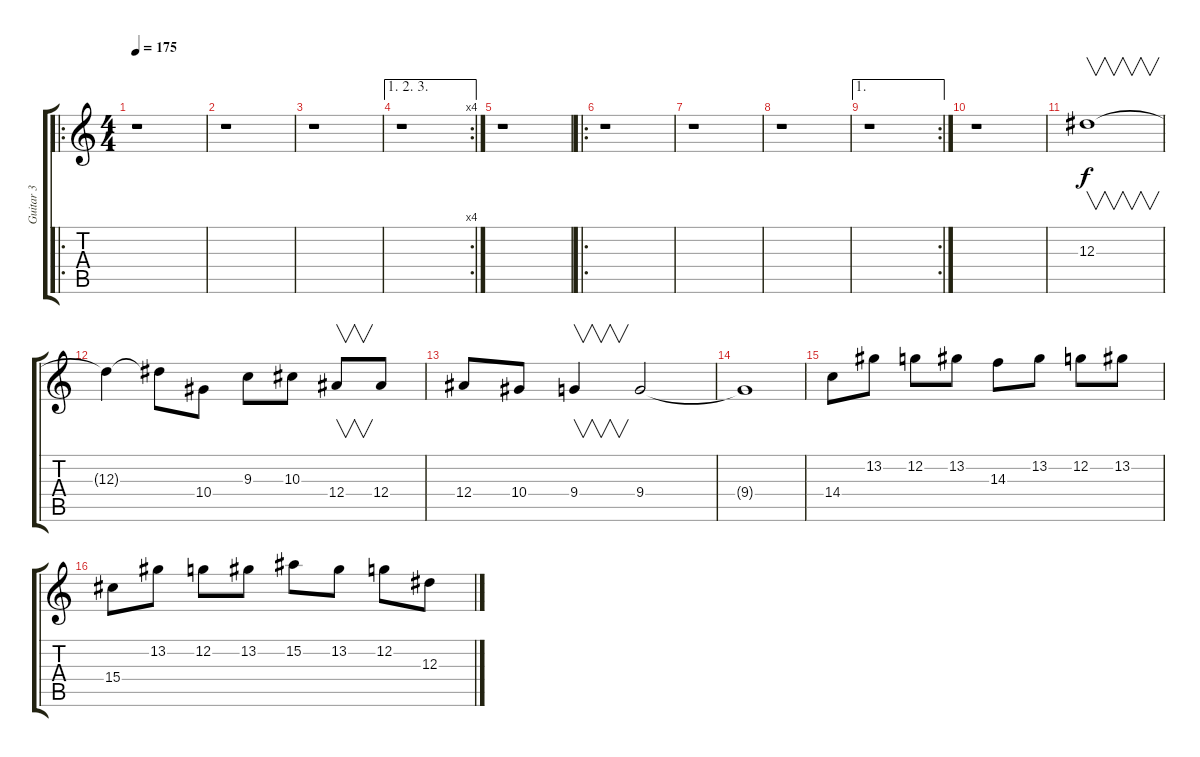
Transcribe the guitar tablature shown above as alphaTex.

\track ("Guitar 3" "Guitar 3") {instrument overdrivenguitar}
\staff {score tabs}
\tuning (C4 G3 Eb3 Bb2 F2 C2) {hide}
\ro
\ts (4 4)
\tempo 175
\clef g2
\ks c
r.1{dy f instrument overdrivenguitar} |
r.1 |
r.1 |
\ae (1 2 3)
\rc 4
r.1 |
r.1 |
\ro
r.1 |
r.1 |
r.1 |
\ae 1
\rc 2
r.1 |
r.1 |
12.3.1{v} |
12.3{t}.4 12.3{t}.8 10.4.8 9.3.8 10.3.8 12.4.8{v} 12.4.8 |
12.4.8 10.4.8 9.4.4{v} 9.4.2 |
9.4{t}.1 |
14.4.8 13.2.8 12.2.8 13.2.8 14.3.8 13.2.8 12.2.8 13.2.8 |
15.4.8 13.2.8 12.2.8 13.2.8 15.2.8 13.2.8 12.2.8 12.3.8
